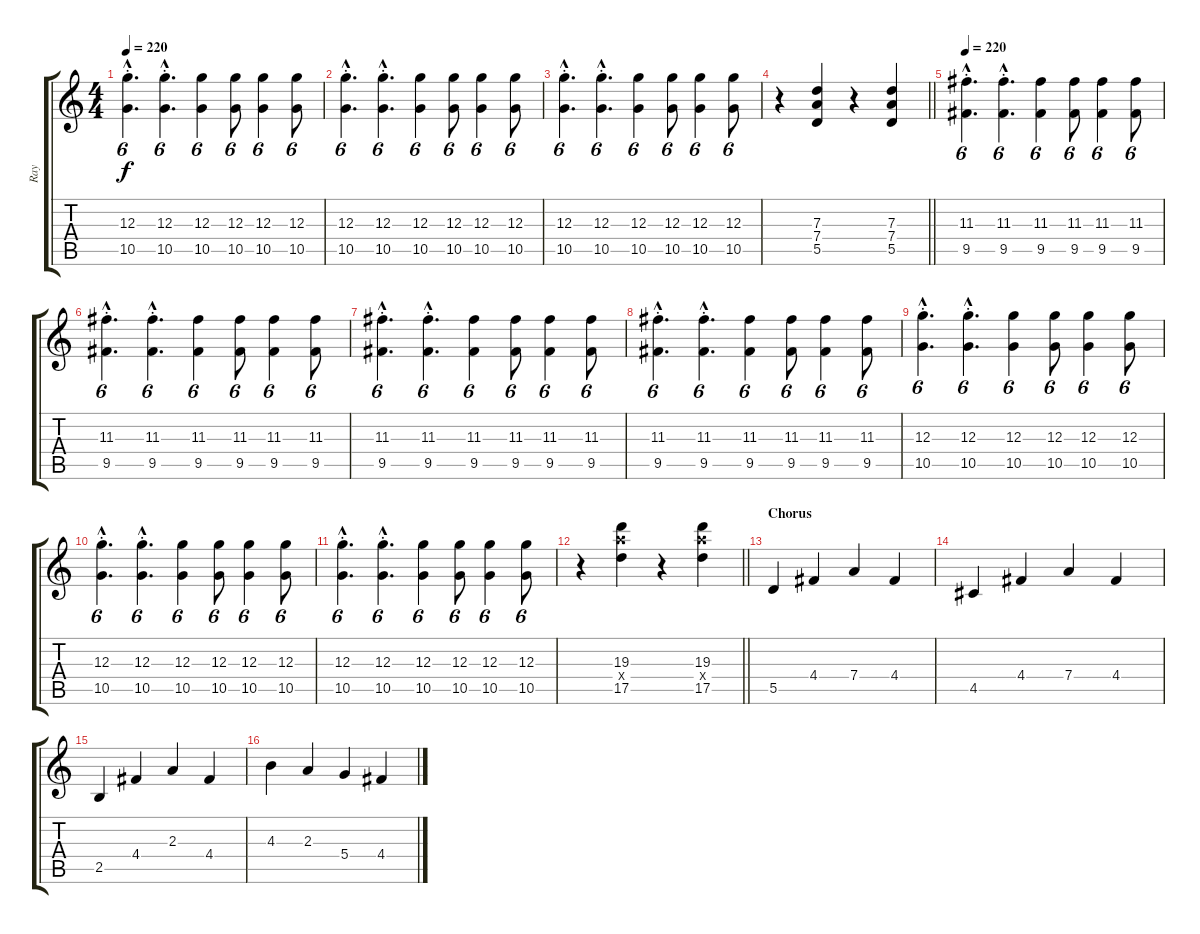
\track ("Ray" "Ray") {instrument distortionguitar}
\staff {score tabs}
\tuning (E4 B3 G3 D3 A2 E2) {hide}
\ts (4 4)
\tempo 220
\clef g2
\ks c
(12.3{hac st} 10.5{hac st}).4{d tu (6 4) dy f} (12.3{hac st} 10.5{hac st}).4{d tu (6 4)} (12.3 10.5).4{tu (6 4)} (12.3 10.5).8{tu (6 4)} (12.3 10.5).4{tu (6 4)} (12.3 10.5).8{tu (6 4)} |
(12.3{hac st} 10.5{hac st}).4{d tu (6 4)} (12.3{hac st} 10.5{hac st}).4{d tu (6 4)} (12.3 10.5).4{tu (6 4)} (12.3 10.5).8{tu (6 4)} (12.3 10.5).4{tu (6 4)} (12.3 10.5).8{tu (6 4)} |
(12.3{hac st} 10.5{hac st}).4{d tu (6 4)} (12.3{hac st} 10.5{hac st}).4{d tu (6 4)} (12.3 10.5).4{tu (6 4)} (12.3 10.5).8{tu (6 4)} (12.3 10.5).4{tu (6 4)} (12.3 10.5).8{tu (6 4)} |
\barLineRight lightlight
r.4 (7.3 7.4 5.5).4 r.4 (7.3 7.4 5.5).4 |
\tempo 220
(11.3{hac st} 9.5{hac st}).4{d tu (6 4)} (11.3{hac st} 9.5{hac st}).4{d tu (6 4)} (11.3 9.5).4{tu (6 4)} (11.3 9.5).8{tu (6 4)} (11.3 9.5).4{tu (6 4)} (11.3 9.5).8{tu (6 4)} |
(11.3{hac st} 9.5{hac st}).4{d tu (6 4)} (11.3{hac st} 9.5{hac st}).4{d tu (6 4)} (11.3 9.5).4{tu (6 4)} (11.3 9.5).8{tu (6 4)} (11.3 9.5).4{tu (6 4)} (11.3 9.5).8{tu (6 4)} |
(11.3{hac st} 9.5{hac st}).4{d tu (6 4)} (11.3{hac st} 9.5{hac st}).4{d tu (6 4)} (11.3 9.5).4{tu (6 4)} (11.3 9.5).8{tu (6 4)} (11.3 9.5).4{tu (6 4)} (11.3 9.5).8{tu (6 4)} |
(11.3{hac st} 9.5{hac st}).4{d tu (6 4)} (11.3{hac st} 9.5{hac st}).4{d tu (6 4)} (11.3 9.5).4{tu (6 4)} (11.3 9.5).8{tu (6 4)} (11.3 9.5).4{tu (6 4)} (11.3 9.5).8{tu (6 4)} |
(12.3{hac st} 10.5{hac st}).4{d tu (6 4)} (12.3{hac st} 10.5{hac st}).4{d tu (6 4)} (12.3 10.5).4{tu (6 4)} (12.3 10.5).8{tu (6 4)} (12.3 10.5).4{tu (6 4)} (12.3 10.5).8{tu (6 4)} |
(12.3{hac st} 10.5{hac st}).4{d tu (6 4)} (12.3{hac st} 10.5{hac st}).4{d tu (6 4)} (12.3 10.5).4{tu (6 4)} (12.3 10.5).8{tu (6 4)} (12.3 10.5).4{tu (6 4)} (12.3 10.5).8{tu (6 4)} |
(12.3{hac st} 10.5{hac st}).4{d tu (6 4)} (12.3{hac st} 10.5{hac st}).4{d tu (6 4)} (12.3 10.5).4{tu (6 4)} (12.3 10.5).8{tu (6 4)} (12.3 10.5).4{tu (6 4)} (12.3 10.5).8{tu (6 4)} |
\barLineRight lightlight
r.4 (19.3 19.4{x} 17.5).4 r.4 (19.3 19.4{x} 17.5).4 |
\section ("" "Chorus")
5.5.4 4.4.4 7.4.4 4.4.4 |
4.5.4 4.4.4 7.4.4 4.4.4 |
2.5.4 4.4.4 2.3.4 4.4.4 |
4.3.4 2.3.4 5.4.4 4.4.4
